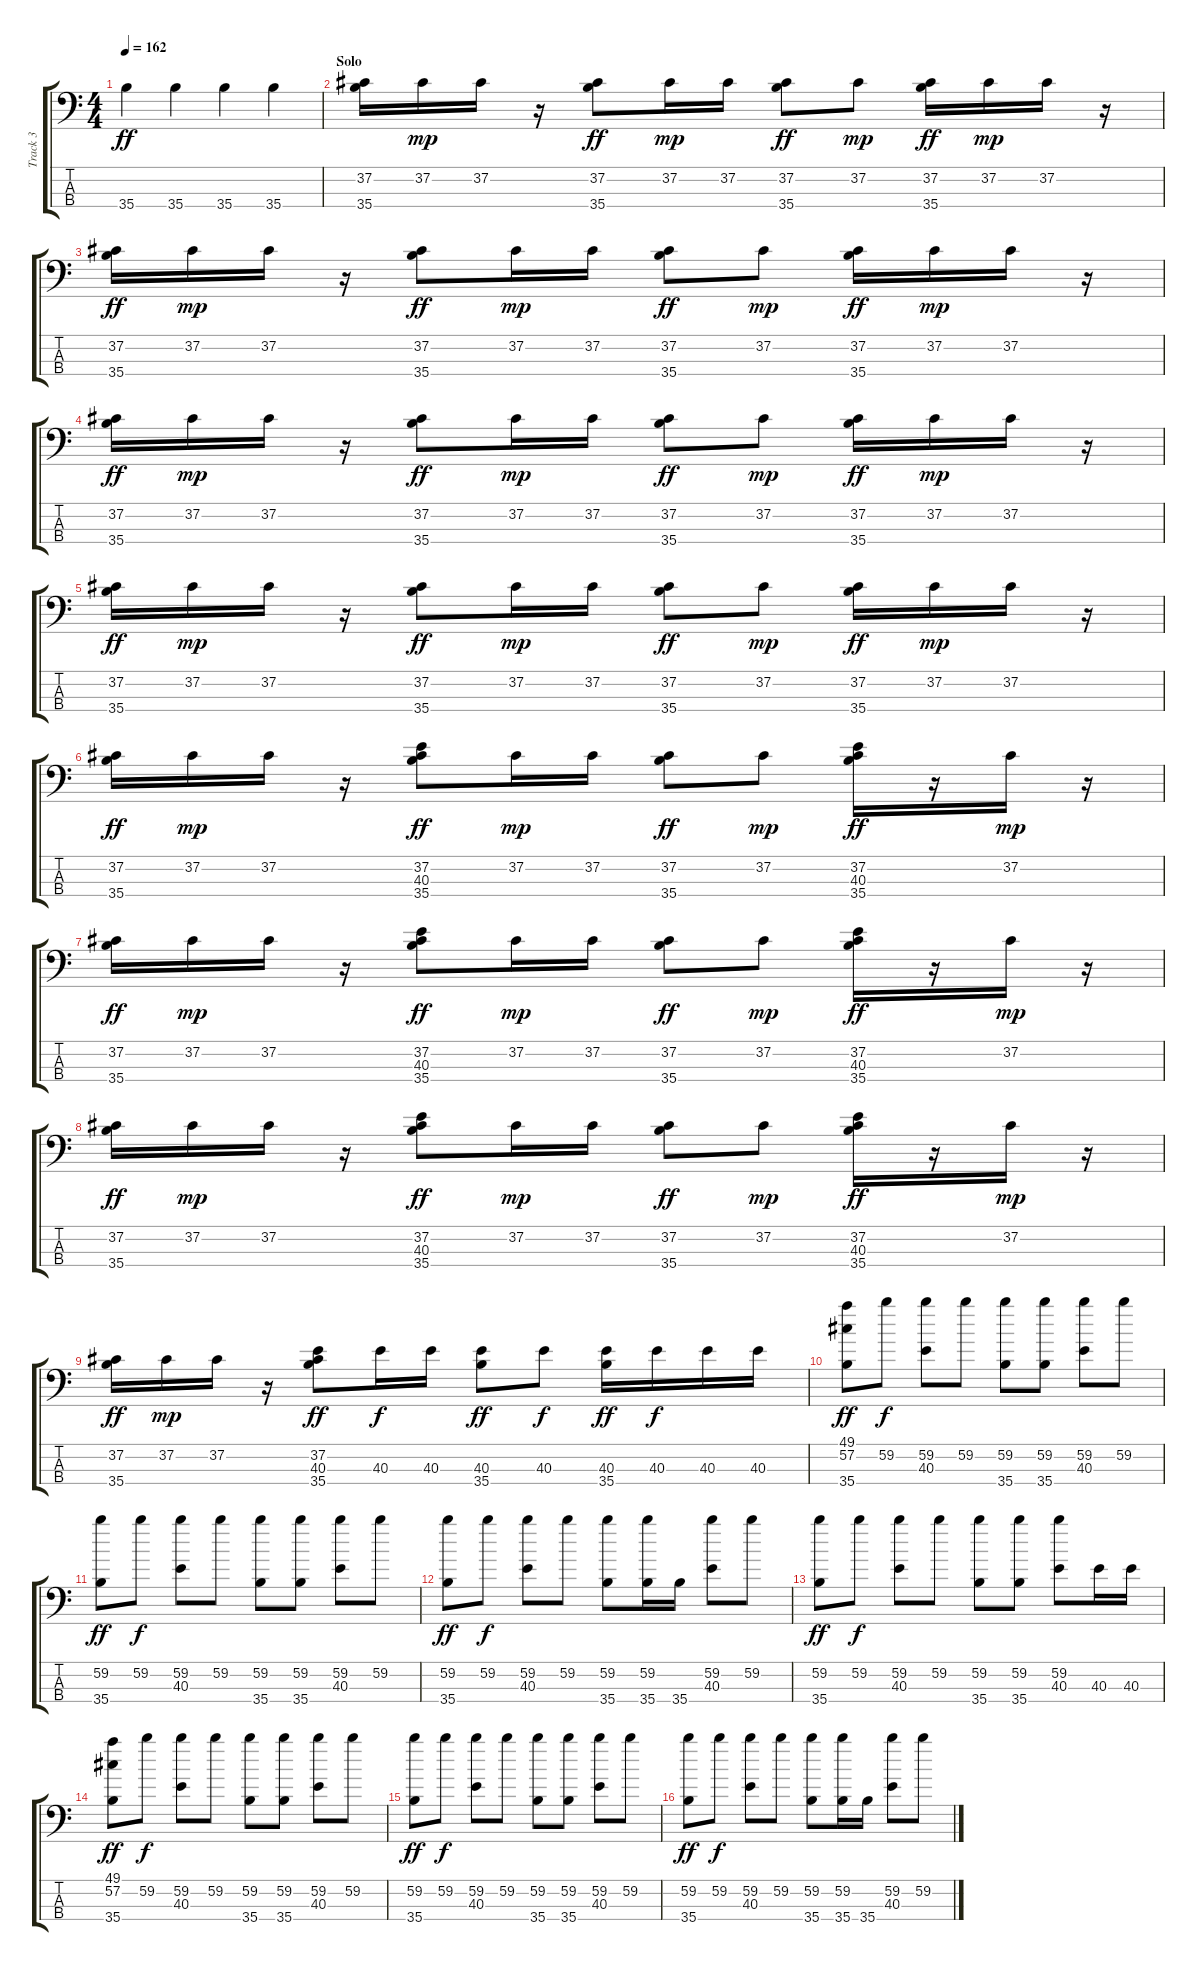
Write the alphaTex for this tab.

\track ("Track 3" "Track 3") {instrument acousticgrandpiano}
\staff {score tabs}
\tuning (C-1 C-1 C-1 C-1) {hide}
\ts (4 4)
\tempo 162
\clef f4
\ks c
35.4.4{dy ff} 35.4.4 35.4.4 35.4.4 |
\section ("" "Solo")
(37.2 35.4).16 37.2.16{dy mp} 37.2.16 r.16 (37.2 35.4).8{dy ff} 37.2.16{dy mp} 37.2.16 (37.2 35.4).8{dy ff} 37.2.8{dy mp} (37.2 35.4).16{dy ff} 37.2.16{dy mp} 37.2.16 r.16 |
(37.2 35.4).16{dy ff} 37.2.16{dy mp} 37.2.16 r.16 (37.2 35.4).8{dy ff} 37.2.16{dy mp} 37.2.16 (37.2 35.4).8{dy ff} 37.2.8{dy mp} (37.2 35.4).16{dy ff} 37.2.16{dy mp} 37.2.16 r.16 |
(37.2 35.4).16{dy ff} 37.2.16{dy mp} 37.2.16 r.16 (37.2 35.4).8{dy ff} 37.2.16{dy mp} 37.2.16 (37.2 35.4).8{dy ff} 37.2.8{dy mp} (37.2 35.4).16{dy ff} 37.2.16{dy mp} 37.2.16 r.16 |
(37.2 35.4).16{dy ff} 37.2.16{dy mp} 37.2.16 r.16 (37.2 35.4).8{dy ff} 37.2.16{dy mp} 37.2.16 (37.2 35.4).8{dy ff} 37.2.8{dy mp} (37.2 35.4).16{dy ff} 37.2.16{dy mp} 37.2.16 r.16 |
(37.2 35.4).16{dy ff} 37.2.16{dy mp} 37.2.16 r.16 (37.2 40.3 35.4).8{dy ff} 37.2.16{dy mp} 37.2.16 (37.2 35.4).8{dy ff} 37.2.8{dy mp} (37.2 40.3 35.4).16{dy ff} r.16 37.2.16{dy mp} r.16 |
(37.2 35.4).16{dy ff} 37.2.16{dy mp} 37.2.16 r.16 (37.2 40.3 35.4).8{dy ff} 37.2.16{dy mp} 37.2.16 (37.2 35.4).8{dy ff} 37.2.8{dy mp} (37.2 40.3 35.4).16{dy ff} r.16 37.2.16{dy mp} r.16 |
(37.2 35.4).16{dy ff} 37.2.16{dy mp} 37.2.16 r.16 (37.2 40.3 35.4).8{dy ff} 37.2.16{dy mp} 37.2.16 (37.2 35.4).8{dy ff} 37.2.8{dy mp} (37.2 40.3 35.4).16{dy ff} r.16 37.2.16{dy mp} r.16 |
(37.2 35.4).16{dy ff} 37.2.16{dy mp} 37.2.16 r.16 (37.2 40.3 35.4).8{dy ff} 40.3.16{dy f} 40.3.16 (40.3 35.4).8{dy ff} 40.3.8{dy f} (40.3 35.4).16{dy ff} 40.3.16{dy f} 40.3.16 40.3.16 |
(49.1 57.2 35.4).8{dy ff} 59.2.8{dy f} (59.2 40.3).8 59.2.8 (59.2 35.4).8 (59.2 35.4).8 (59.2 40.3).8 59.2.8 |
(59.2 35.4).8{dy ff} 59.2.8{dy f} (59.2 40.3).8 59.2.8 (59.2 35.4).8 (59.2 35.4).8 (59.2 40.3).8 59.2.8 |
(59.2 35.4).8{dy ff} 59.2.8{dy f} (59.2 40.3).8 59.2.8 (59.2 35.4).8 (59.2 35.4).16 35.4.16 (59.2 40.3).8 59.2.8 |
(59.2 35.4).8{dy ff} 59.2.8{dy f} (59.2 40.3).8 59.2.8 (59.2 35.4).8 (59.2 35.4).8 (59.2 40.3).8 40.3.16 40.3.16 |
(49.1 57.2 35.4).8{dy ff} 59.2.8{dy f} (59.2 40.3).8 59.2.8 (59.2 35.4).8 (59.2 35.4).8 (59.2 40.3).8 59.2.8 |
(59.2 35.4).8{dy ff} 59.2.8{dy f} (59.2 40.3).8 59.2.8 (59.2 35.4).8 (59.2 35.4).8 (59.2 40.3).8 59.2.8 |
(59.2 35.4).8{dy ff} 59.2.8{dy f} (59.2 40.3).8 59.2.8 (59.2 35.4).8 (59.2 35.4).16 35.4.16 (59.2 40.3).8 59.2.8
